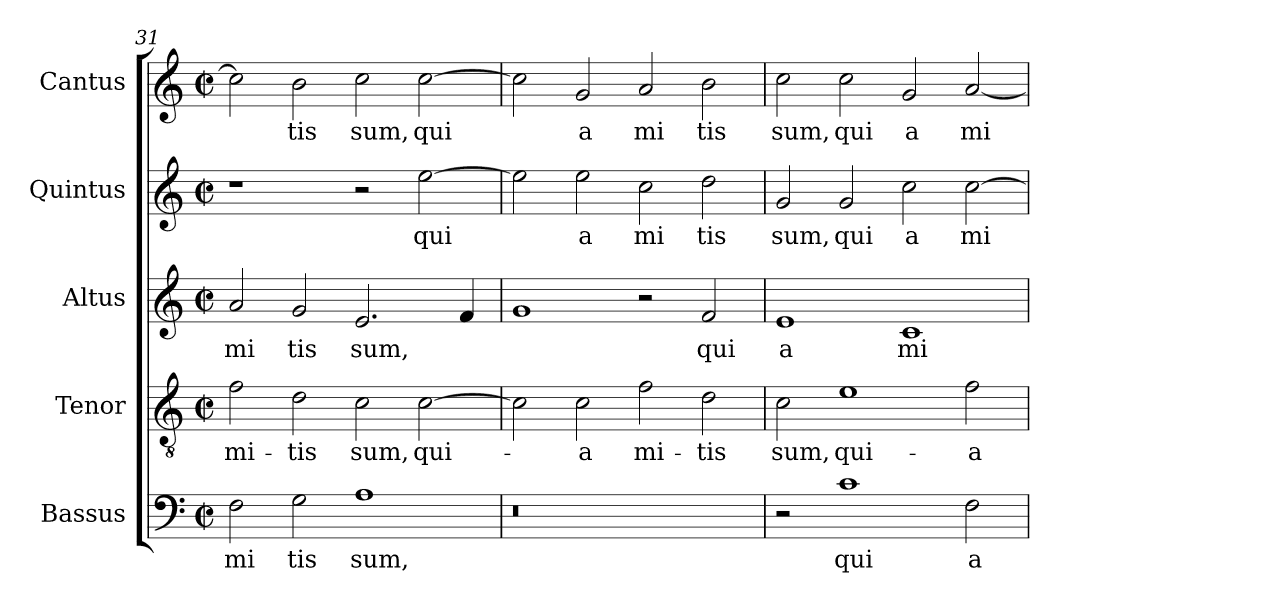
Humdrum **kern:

**kern	**text	**kern	**text	**kern	**text	**kern	**text	**kern	**text
*part5	*part5	*part4	*part4	*part3	*part3	*part2	*part2	*part1	*part1
*staff5	*staff5	*staff4	*staff4	*staff3	*staff3	*staff2	*staff2	*staff1	*staff1
*I"Bassus	*	*I"Tenor	*	*I"Altus	*	*I"Quintus	*	*I"Cantus	*
*clefF4	*	*clefGv2	*	*clefG2	*	*clefG2	*	*clefG2	*
*M2/2	*	*M2/2	*	*M2/2	*	*M2/2	*	*M2/2	*
*met(c|)	*	*met(c|)	*	*met(c|)	*	*met(c|)	*	*met(c|)	*
=31	=31	=31	=31	=31	=31	=31	=31	=31	=31
!	!LO:LY:b:cj	!	!LO:LY:b:cj	!	!LO:LY:b:cj	!	!	!	!
2F\	mi	2f\	mi-	2a/	mi	1r	.	2cc\]	.
!	!LO:LY:b:cj	!	!LO:LY:b:cj	!	!LO:LY:b:cj	!	!	!	!LO:LY:b:cj
2G\	tis	2d\	-tis	2g/	tis	.	.	2b\	tis
!	!LO:LY:b:cj	!	!LO:LY:b:cj	!	!LO:LY:b	!	!	!	!LO:LY:b:cj
1A	sum,	2c\	sum,	2.e/	sum,	2r	.	2cc\	sum,
!	!	!	!LO:LY:b	!	!	!	!LO:LY:b	!	!LO:LY:b
.	.	[>2c\	qui-	.	.	[>2ee\	qui	[>2cc\	qui
.	.	.	.	4f/	.	.	.	.	.
=32	=32	=32	=32	=32	=32	=32	=32	=32	=32
0r	.	2c\]	.	1g	.	2ee\]	.	2cc\]	.
!	!	!	!LO:LY:b:cj	!	!	!	!LO:LY:b:cj	!	!LO:LY:b:cj
.	.	2c\	-a	.	.	2ee\	a	2g/	a
!	!	!	!LO:LY:b:cj	!	!	!	!LO:LY:b:cj	!	!LO:LY:b:cj
.	.	2f\	mi-	2r	.	2cc\	mi	2a/	mi
!	!	!	!LO:LY:b:cj	!	!LO:LY:b:cj	!	!LO:LY:b:cj	!	!LO:LY:b:cj
.	.	2d\	-tis	2f/	qui	2dd\	tis	2b\	tis
=33	=33	=33	=33	=33	=33	=33	=33	=33	=33
!	!	!	!LO:LY:b:cj	!	!LO:LY:b:cj	!	!LO:LY:b:cj	!	!LO:LY:b:cj
2r	.	2c\	sum,	1e	a	2g/	sum,	2cc\	sum,
!	!LO:LY:b:cj	!	!LO:LY:b:cj	!	!	!	!LO:LY:b:cj	!	!LO:LY:b:cj
1c	qui	1e	qui-	.	.	2g/	qui	2cc\	qui
!	!	!	!	!	!LO:LY:b:cj	!	!LO:LY:b:cj	!	!LO:LY:b:cj
.	.	.	.	1c	mi	2cc\	a	2g/	a
!	!LO:LY:b:cj	!	!LO:LY:b:cj	!	!	!	!LO:LY:b	!	!LO:LY:b
2F\	a	2f\	-a	.	.	[>2cc\	mi	[<2a/	mi
=	=	=	=	=	=	=	=	=	=
*-	*-	*-	*-	*-	*-	*-	*-	*-	*-
